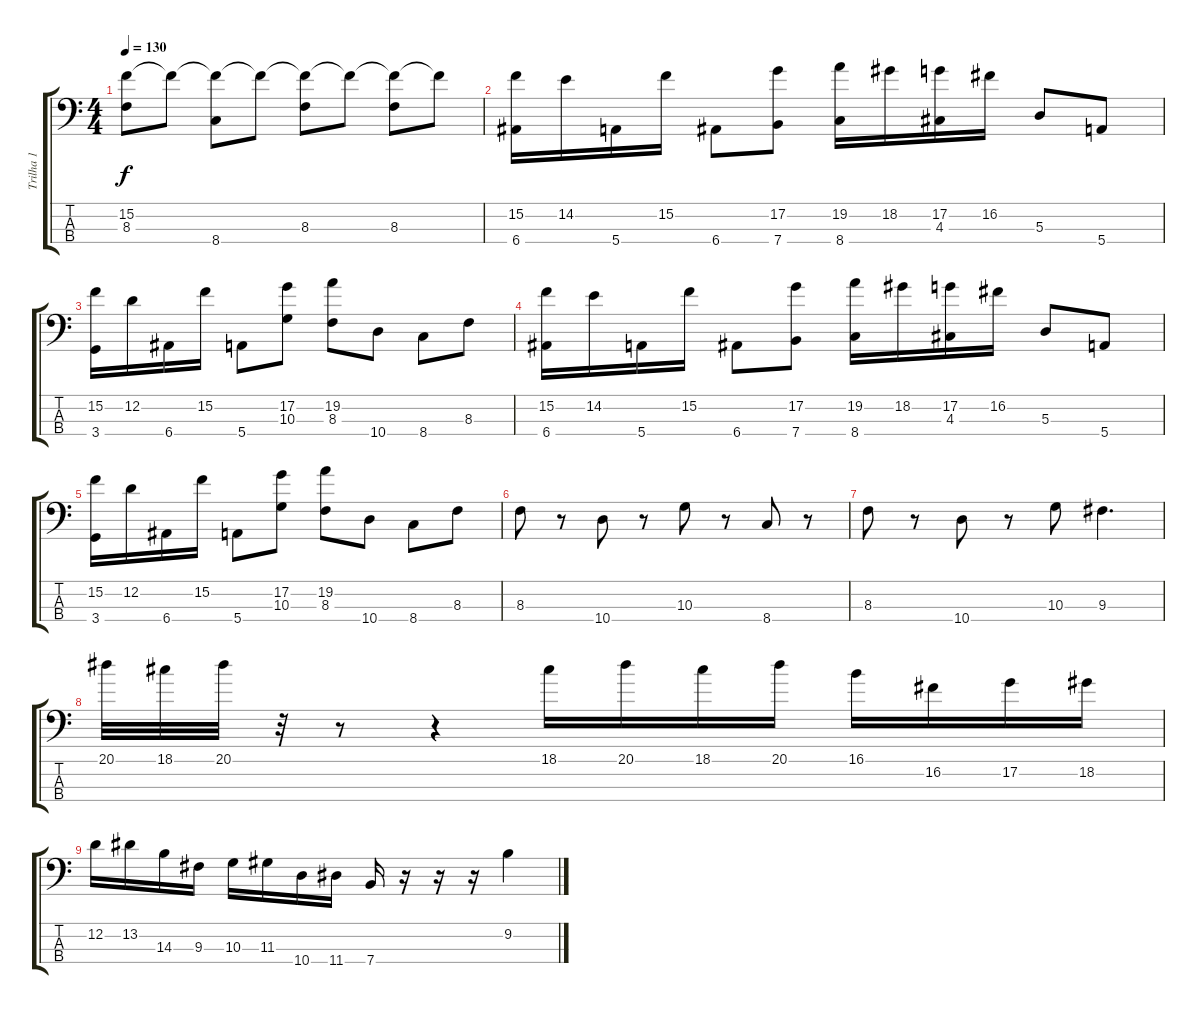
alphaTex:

\track ("Trilha 1" "Trilha 1") {instrument electricbassfinger}
\staff {score tabs}
\tuning (G2 D2 A1 E1) {hide}
\ts (4 4)
\tempo 130
\clef f4
\ks c
(15.2 8.3).8{dy f} 15.2{t}.8 (15.2{t} 8.4).8 15.2{t}.8 (15.2{t} 8.3).8 15.2{t}.8 (15.2{t} 8.3).8 15.2{t}.8 |
(15.2 6.4).16 14.2.16 5.4.16 15.2.16 6.4.8 (17.2 7.4).8 (19.2 8.4).16 18.2.16 (17.2 4.3).16 16.2.16 5.3.8 5.4.8 |
(15.2 3.4).16 12.2.16 6.4.16 15.2.16 5.4.8 (17.2 10.3).8 (19.2 8.3).8 10.4.8 8.4.8 8.3.8 |
(15.2 6.4).16 14.2.16 5.4.16 15.2.16 6.4.8 (17.2 7.4).8 (19.2 8.4).16 18.2.16 (17.2 4.3).16 16.2.16 5.3.8 5.4.8 |
(15.2 3.4).16 12.2.16 6.4.16 15.2.16 5.4.8 (17.2 10.3).8 (19.2 8.3).8 10.4.8 8.4.8 8.3.8 |
8.3.8 r.8 10.4.8 r.8 10.3.8 r.8 8.4.8 r.8 |
8.3.8 r.8 10.4.8 r.8 10.3.8 9.3.4{d} |
20.1.32 18.1.32 20.1.32 r.32 r.8 r.4 18.1.16 20.1.16 18.1.16 20.1.16 16.1.16 16.2.16 17.2.16 18.2.16 |
12.2.16 13.2.16 14.3.16 9.3.16 10.3.16 11.3.16 10.4.16 11.4.16 7.4.16 r.16 r.16 r.16 9.2.4
